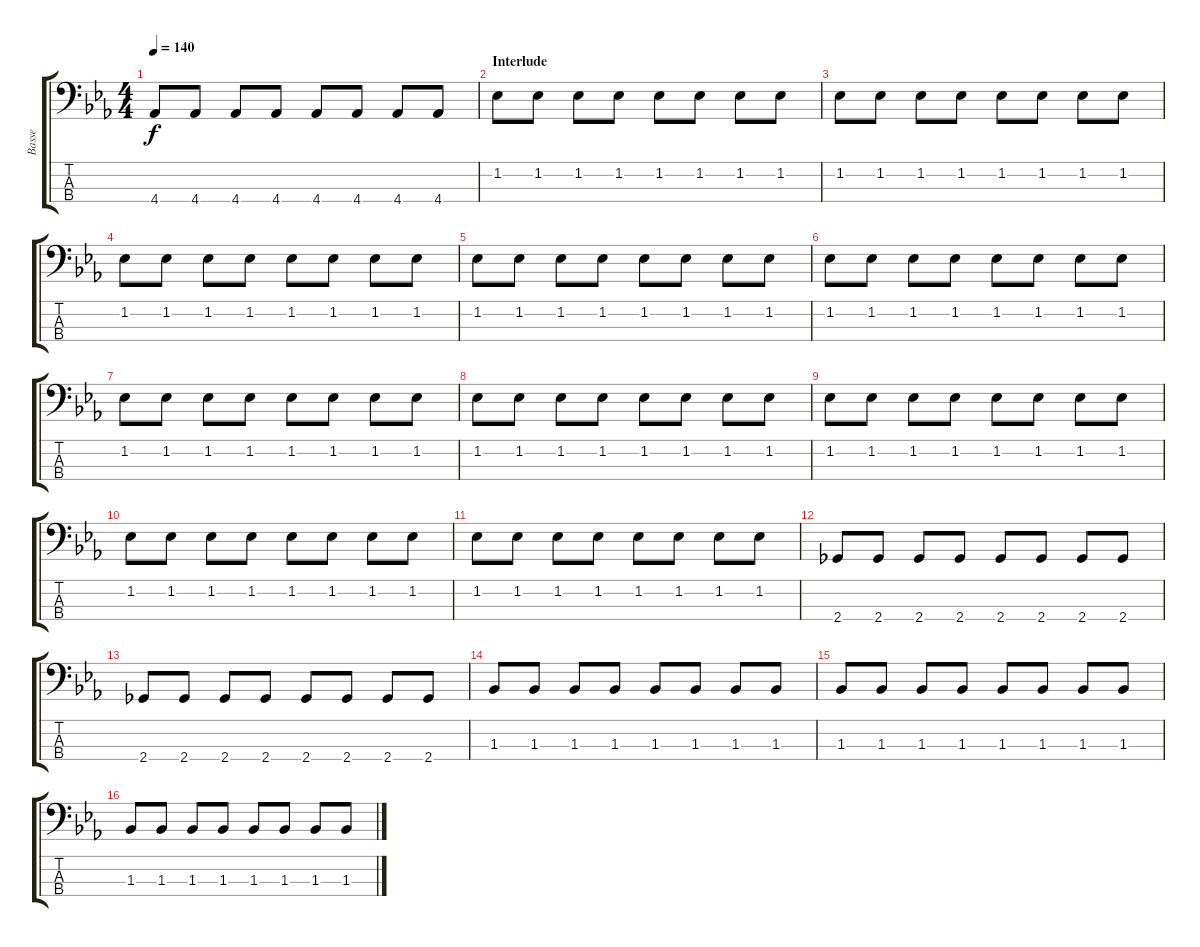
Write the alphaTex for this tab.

\track ("Basse" "Basse") {instrument electricbasspick}
\staff {score tabs}
\tuning (G2 D2 A1 E1) {hide}
\ts (4 4)
\tempo 140
\clef f4
\ks eb
4.4.8{dy f} 4.4.8 4.4.8 4.4.8 4.4.8 4.4.8 4.4.8 4.4.8 |
\section ("" "Interlude")
1.2.8 1.2.8 1.2.8 1.2.8 1.2.8 1.2.8 1.2.8 1.2.8 |
1.2.8 1.2.8 1.2.8 1.2.8 1.2.8 1.2.8 1.2.8 1.2.8 |
1.2.8 1.2.8 1.2.8 1.2.8 1.2.8 1.2.8 1.2.8 1.2.8 |
1.2.8 1.2.8 1.2.8 1.2.8 1.2.8 1.2.8 1.2.8 1.2.8 |
1.2.8 1.2.8 1.2.8 1.2.8 1.2.8 1.2.8 1.2.8 1.2.8 |
1.2.8 1.2.8 1.2.8 1.2.8 1.2.8 1.2.8 1.2.8 1.2.8 |
1.2.8 1.2.8 1.2.8 1.2.8 1.2.8 1.2.8 1.2.8 1.2.8 |
1.2.8 1.2.8 1.2.8 1.2.8 1.2.8 1.2.8 1.2.8 1.2.8 |
1.2.8 1.2.8 1.2.8 1.2.8 1.2.8 1.2.8 1.2.8 1.2.8 |
1.2.8 1.2.8 1.2.8 1.2.8 1.2.8 1.2.8 1.2.8 1.2.8 |
2.4.8 2.4.8 2.4.8 2.4.8 2.4.8 2.4.8 2.4.8 2.4.8 |
2.4.8 2.4.8 2.4.8 2.4.8 2.4.8 2.4.8 2.4.8 2.4.8 |
1.3.8 1.3.8 1.3.8 1.3.8 1.3.8 1.3.8 1.3.8 1.3.8 |
1.3.8 1.3.8 1.3.8 1.3.8 1.3.8 1.3.8 1.3.8 1.3.8 |
1.3.8 1.3.8 1.3.8 1.3.8 1.3.8 1.3.8 1.3.8 1.3.8
